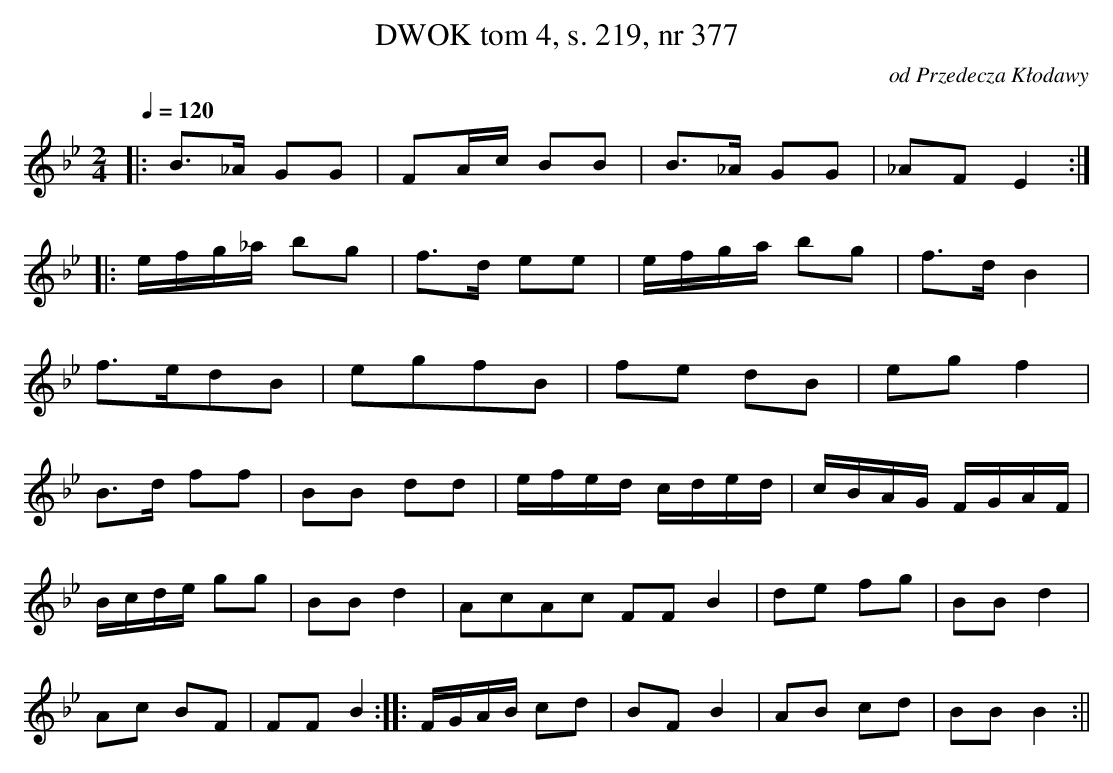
X:1
T: DWOK tom 4, s. 219, nr 377
O:od Przedecza Kłodawy
L:1/8
M:2/4
K:Bb
Q:1/4=120
|:B3/_A/ GG|FA/c/ BB|B3/_A/ GG|_AFE2:|
|:e/f/g/_a/ bg|f3/d/ ee|e/f/g/a/ bg|f3/d/ B2|
f3/e/dB|egfB|fe dB|egf2|
B3/d/ ff|BB dd|e/f/e/d/ c/d/e/d/|c/B/A/G/ F/G/A/F/|
B/c/d/e/ gg|BBd2 |AcAc FFB2|de fg|BBd2|
Ac BF|FFB2::F/G/A/B/ cd|BFB2|AB cd|BBB2:||
